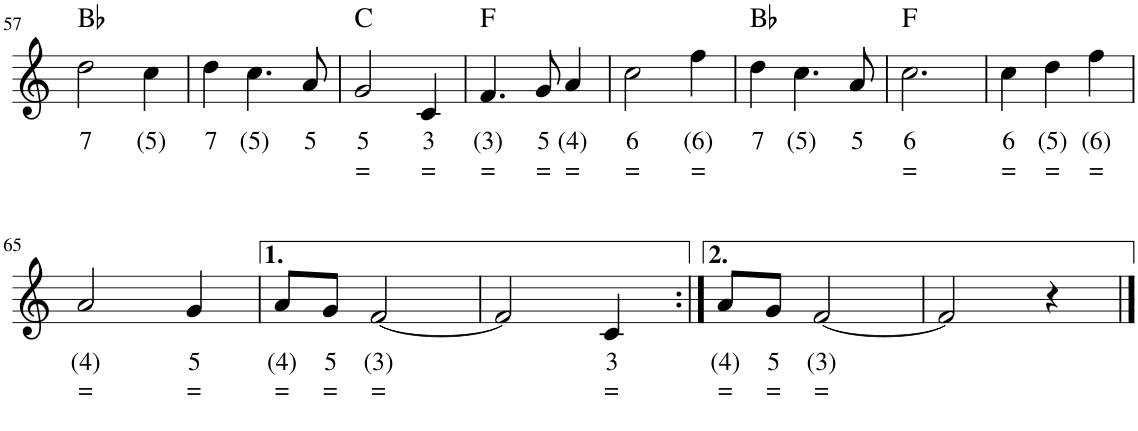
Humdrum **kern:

**kern	**text	**text	**harte
*part1	*part1	*part1	*part1
*staff1	*staff1	*staff1	*
*I"Stem	*	*	*
!!LO:PB:g=z
*clefG2	*	*	*
*k[]	*	*	*
*M3/4	*	*	*
=57	=57	=57	=57
!	!LO:LY:b	!	!
2dd\	7	.	Bb:maj
!	!LO:LY:b	!	!
4cc\	(5)	.	.
=58	=58	=58	=58
!	!LO:LY:b	!	!
4dd\	7	.	.
!	!LO:LY:b	!	!
4.cc\	(5)	.	.
!	!LO:LY:b	!	!
8a/	5	.	.
=59	=59	=59	=59
!	!LO:LY:b	!LO:LY:b	!
2g/	5	=	C:maj
!	!LO:LY:b	!LO:LY:b	!
4c/	3	=	.
=60	=60	=60	=60
!	!LO:LY:b	!LO:LY:b	!
4.f/	(3)	=	F:maj
!	!LO:LY:b	!LO:LY:b	!
8g/	5	=	.
!	!LO:LY:b	!LO:LY:b	!
4a/	(4)	=	.
=61	=61	=61	=61
!	!LO:LY:b	!LO:LY:b	!
2cc\	6	=	.
!	!LO:LY:b	!LO:LY:b	!
4ff\	(6)	=	.
=62	=62	=62	=62
!	!LO:LY:b	!	!
4dd\	7	.	Bb:maj
!	!LO:LY:b	!	!
4.cc\	(5)	.	.
!	!LO:LY:b	!	!
8a/	5	.	.
=63	=63	=63	=63
!	!LO:LY:b	!LO:LY:b	!
2.cc\	6	=	F:maj
=64	=64	=64	=64
!	!LO:LY:b	!LO:LY:b	!
4cc\	6	=	.
!	!LO:LY:b	!LO:LY:b	!
4dd\	(5)	=	.
!	!LO:LY:b	!LO:LY:b	!
4ff\	(6)	=	.
!!LO:LB:g=z
=65	=65	=65	=65
!	!LO:LY:b	!LO:LY:b	!
2a/	(4)	=	.
!	!LO:LY:b	!LO:LY:b	!
4g/	5	=	.
=66	=66	=66	=66
!	!LO:LY:b	!LO:LY:b	!
8a/L	(4)	=	.
!	!LO:LY:b	!LO:LY:b	!
8g/J	5	=	.
!	!LO:LY:b	!LO:LY:b	!
[2f/	(3)	=	.
=67	=67	=67	=67
2f/]	.	.	.
!	!LO:LY:b	!LO:LY:b	!
4c/	3	=	.
=68:|!	=68:|!	=68:|!	=68:|!
!	!LO:LY:b	!LO:LY:b	!
8a/L	(4)	=	.
!	!LO:LY:b	!LO:LY:b	!
8g/J	5	=	.
!	!LO:LY:b	!LO:LY:b	!
[2f/	(3)	=	.
=69	=69	=69	=69
2f/]	.	.	.
4r	.	.	.
==	==	==	==
*-	*-	*-	*-
